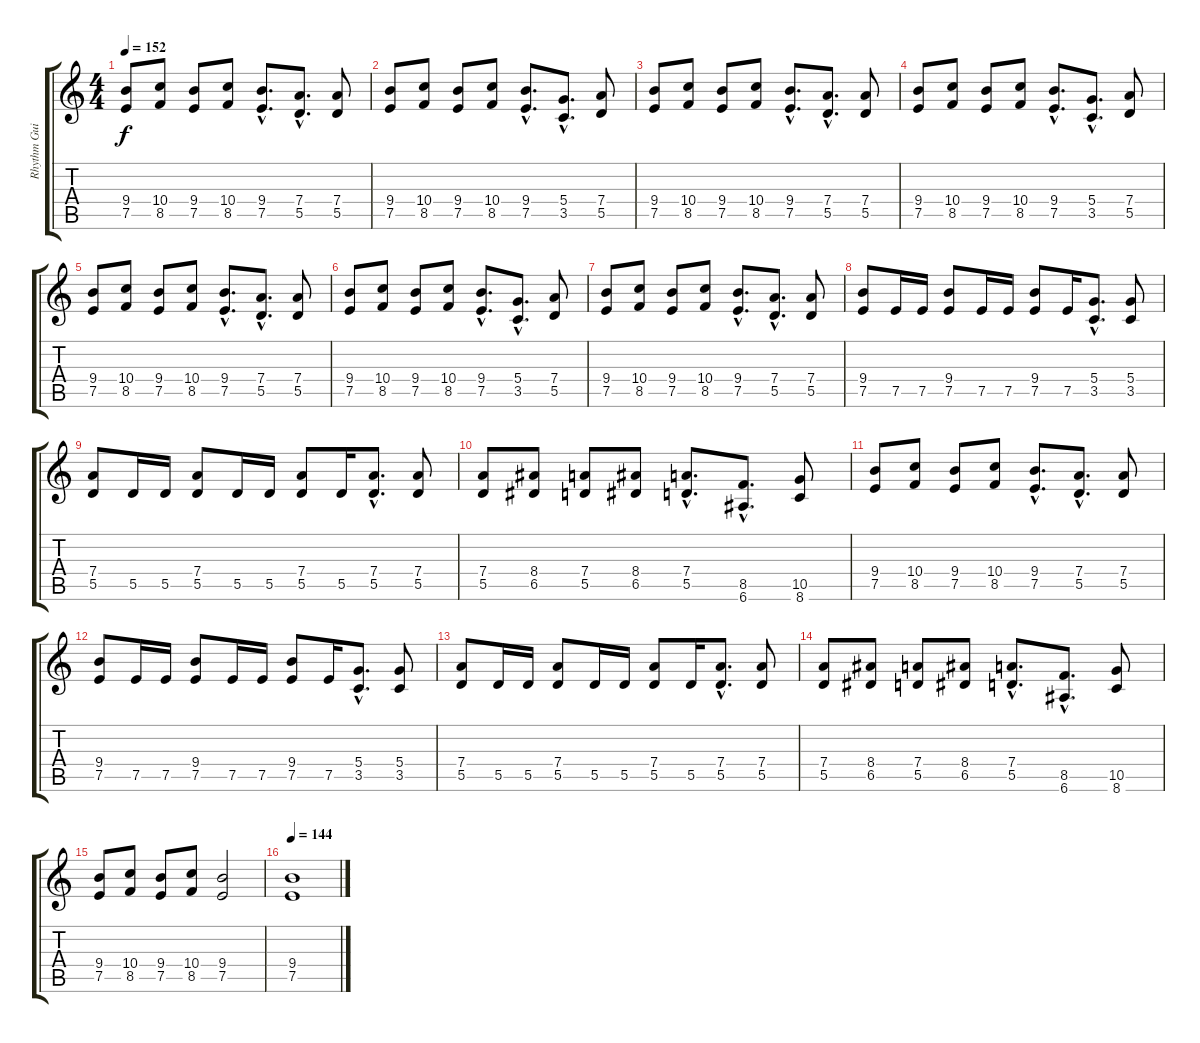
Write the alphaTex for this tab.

\track ("Rhythm Guitar" "Rhythm Gui") {instrument distortionguitar}
\staff {score tabs}
\tuning (E4 B3 G3 D3 A2 E2) {hide}
\ts (4 4)
\tempo 152
\clef g2
\ks c
(9.4 7.5).8{dy f} (10.4 8.5).8 (9.4 7.5).8 (10.4 8.5).8 (9.4{hac} 7.5{hac}).8{d} (7.4{hac} 5.5{hac}).8{d} (7.4 5.5).8 |
(9.4 7.5).8 (10.4 8.5).8 (9.4 7.5).8 (10.4 8.5).8 (9.4{hac} 7.5{hac}).8{d} (5.4{hac} 3.5{hac}).8{d} (7.4 5.5).8 |
(9.4 7.5).8 (10.4 8.5).8 (9.4 7.5).8 (10.4 8.5).8 (9.4{hac} 7.5{hac}).8{d} (7.4{hac} 5.5{hac}).8{d} (7.4 5.5).8 |
(9.4 7.5).8 (10.4 8.5).8 (9.4 7.5).8 (10.4 8.5).8 (9.4{hac} 7.5{hac}).8{d} (5.4{hac} 3.5{hac}).8{d} (7.4 5.5).8 |
(9.4 7.5).8 (10.4 8.5).8 (9.4 7.5).8 (10.4 8.5).8 (9.4{hac} 7.5{hac}).8{d} (7.4{hac} 5.5{hac}).8{d} (7.4 5.5).8 |
(9.4 7.5).8 (10.4 8.5).8 (9.4 7.5).8 (10.4 8.5).8 (9.4{hac} 7.5{hac}).8{d} (5.4{hac} 3.5{hac}).8{d} (7.4 5.5).8 |
(9.4 7.5).8 (10.4 8.5).8 (9.4 7.5).8 (10.4 8.5).8 (9.4{hac} 7.5{hac}).8{d} (7.4{hac} 5.5{hac}).8{d} (7.4 5.5).8 |
(9.4 7.5).8 7.5.16 7.5.16 (9.4 7.5).8 7.5.16 7.5.16 (9.4 7.5).8 7.5.16 (5.4{hac} 3.5{hac}).8{d} (5.4 3.5).8 |
(7.4 5.5).8 5.5.16 5.5.16 (7.4 5.5).8 5.5.16 5.5.16 (7.4 5.5).8 5.5.16 (7.4{hac} 5.5{hac}).8{d} (7.4 5.5).8 |
(7.4 5.5).8 (8.4 6.5).8 (7.4 5.5).8 (8.4 6.5).8 (7.4{hac} 5.5{hac}).8{d} (8.5{hac} 6.6{hac}).8{d} (10.5 8.6).8 |
(9.4 7.5).8 (10.4 8.5).8 (9.4 7.5).8 (10.4 8.5).8 (9.4{hac} 7.5{hac}).8{d} (7.4{hac} 5.5{hac}).8{d} (7.4 5.5).8 |
(9.4 7.5).8 7.5.16 7.5.16 (9.4 7.5).8 7.5.16 7.5.16 (9.4 7.5).8 7.5.16 (5.4{hac} 3.5{hac}).8{d} (5.4 3.5).8 |
(7.4 5.5).8 5.5.16 5.5.16 (7.4 5.5).8 5.5.16 5.5.16 (7.4 5.5).8 5.5.16 (7.4{hac} 5.5{hac}).8{d} (7.4 5.5).8 |
(7.4 5.5).8 (8.4 6.5).8 (7.4 5.5).8 (8.4 6.5).8 (7.4{hac} 5.5{hac}).8{d} (8.5{hac} 6.6{hac}).8{d} (10.5 8.6).8 |
(9.4 7.5).8 (10.4 8.5).8 (9.4 7.5).8 (10.4 8.5).8 (9.4 7.5).2 |
\tempo 144
(9.4 7.5).1
